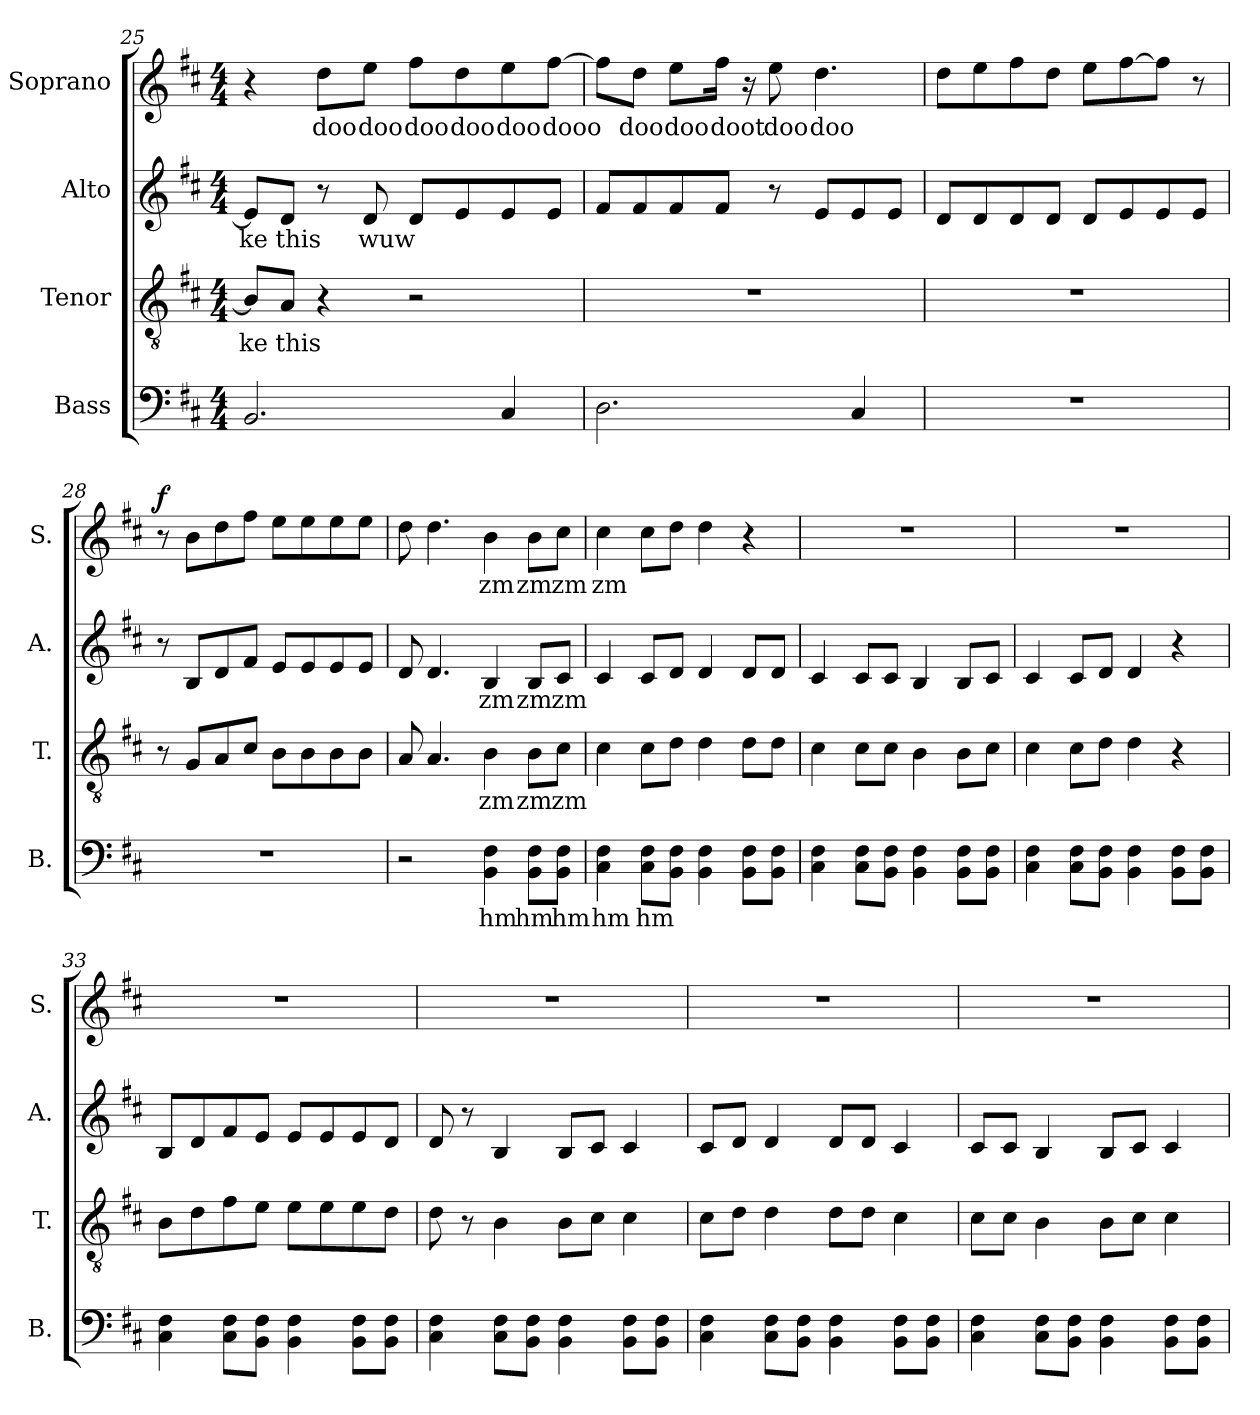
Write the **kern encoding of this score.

**kern	**text	**kern	**text	**kern	**text	**kern	**text	**dynam
*part4	*part4	*part3	*part3	*part2	*part2	*part1	*part1	*part1
*staff4	*staff4	*staff3	*staff3	*staff2	*staff2	*staff1	*staff1	*staff1
*I"Bass	*	*I"Tenor	*	*I"Alto	*	*I"Soprano	*	*
*I'B.	*	*I'T.	*	*I'A.	*	*I'S.	*	*
!!LO:PB:g=z
*clefF4	*	*clefGv2	*	*clefG2	*	*clefG2	*	*
*k[f#c#]	*	*k[f#c#]	*	*k[f#c#]	*	*k[f#c#]	*	*
*M4/4	*	*M4/4	*	*M4/4	*	*M4/4	*	*
=25	=25	=25	=25	=25	=25	=25	=25	=25
2.BB/	.	8B/L]	-ke	8e/L]	-ke	4r	.	.
.	.	8A/J	this	8d/J	this	.	.	.
.	.	4r	.	8r	.	8dd\L	doo	.
.	.	.	.	8d/	wuw	8ee\J	doo	.
.	.	2r	.	8d/L	.	8ff#\L	doo	.
.	.	.	.	8e/	.	8dd\	doo	.
4C#/	.	.	.	8e/	.	8ee\	doo	.
.	.	.	.	8e/J	.	[8ff#\J	dooo	.
=26	=26	=26	=26	=26	=26	=26	=26	=26
2.D\	.	1r	.	8f#/L	.	8ff#\L]	.	.
.	.	.	.	8f#/	.	8dd\J	doo	.
.	.	.	.	8f#/	.	8ee\L	doo	.
.	.	.	.	8f#/J	.	16ff#\Jk	doot	.
.	.	.	.	.	.	16r	.	.
.	.	.	.	8r	.	8ee\	doo	.
.	.	.	.	8e/L	.	4.dd\	doo	.
4C#/	.	.	.	8e/	.	.	.	.
.	.	.	.	8e/J	.	.	.	.
=27	=27	=27	=27	=27	=27	=27	=27	=27
1r	.	1r	.	8d/L	.	8dd\L	.	.
.	.	.	.	8d/	.	8ee\	.	.
.	.	.	.	8d/	.	8ff#\	.	.
.	.	.	.	8d/J	.	8dd\J	.	.
.	.	.	.	8d/L	.	8ee\L	.	.
.	.	.	.	8e/	.	[8ff#\	.	.
.	.	.	.	8e/	.	8ff#\J]	.	.
.	.	.	.	8e/J	.	8r	.	.
!!LO:LB:g=z
=28	=28	=28	=28	=28	=28	=28	=28	=28
!	!	!	!	!	!	!	!	!LO:DY:b
1r	.	8r	.	8r	.	8r	.	f
.	.	8G/L	.	8B/L	.	8b\L	.	.
.	.	8A/	.	8d/	.	8dd\	.	.
.	.	8c#/J	.	8f#/J	.	8ff#\J	.	.
.	.	8B\L	.	8e/L	.	8ee\L	.	.
.	.	8B\	.	8e/	.	8ee\	.	.
.	.	8B\	.	8e/	.	8ee\	.	.
.	.	8B\J	.	8e/J	.	8ee\J	.	.
=29	=29	=29	=29	=29	=29	=29	=29	=29
2r	.	8A/	.	8d/	.	8dd\	.	.
.	.	4.A/	.	4.d/	.	4.dd\	.	.
4BB\ 4F#\	hm	4B\	zm	4B/	zm	4b\	zm	.
8BB\ 8F#\L	hm	8B\L	zm	8B/L	zm	8b\L	zm	.
8BB\ 8F#\J	hm	8c#\J	zm	8c#/J	zm	8cc#\J	zm	.
=30	=30	=30	=30	=30	=30	=30	=30	=30
4C#\ 4F#\	hm	4c#\	.	4c#/	.	4cc#\	zm	.
8C#\ 8F#\L	hm	8c#\L	.	8c#/L	.	8cc#\L	.	.
8BB\ 8F#\J	.	8d\J	.	8d/J	.	8dd\J	.	.
4BB\ 4F#\	.	4d\	.	4d/	.	4dd\	.	.
8BB\ 8F#\L	.	8d\L	.	8d/L	.	4r	.	.
8BB\ 8F#\J	.	8d\J	.	8d/J	.	.	.	.
=31	=31	=31	=31	=31	=31	=31	=31	=31
4C#\ 4F#\	.	4c#\	.	4c#/	.	1r	.	.
8C#\ 8F#\L	.	8c#\L	.	8c#/L	.	.	.	.
8BB\ 8F#\J	.	8c#\J	.	8c#/J	.	.	.	.
4BB\ 4F#\	.	4B\	.	4B/	.	.	.	.
8BB\ 8F#\L	.	8B\L	.	8B/L	.	.	.	.
8BB\ 8F#\J	.	8c#\J	.	8c#/J	.	.	.	.
=32	=32	=32	=32	=32	=32	=32	=32	=32
4C#\ 4F#\	.	4c#\	.	4c#/	.	1r	.	.
8C#\ 8F#\L	.	8c#\L	.	8c#/L	.	.	.	.
8BB\ 8F#\J	.	8d\J	.	8d/J	.	.	.	.
4BB\ 4F#\	.	4d\	.	4d/	.	.	.	.
8BB\ 8F#\L	.	4r	.	4r	.	.	.	.
8BB\ 8F#\J	.	.	.	.	.	.	.	.
!!LO:PB:g=z
=33	=33	=33	=33	=33	=33	=33	=33	=33
4C#\ 4F#\	.	8B\L	.	8B/L	.	1r	.	.
.	.	8d\	.	8d/	.	.	.	.
8C#\ 8F#\L	.	8f#\	.	8f#/	.	.	.	.
8BB\ 8F#\J	.	8e\J	.	8e/J	.	.	.	.
4BB\ 4F#\	.	8e\L	.	8e/L	.	.	.	.
.	.	8e\	.	8e/	.	.	.	.
8BB\ 8F#\L	.	8e\	.	8e/	.	.	.	.
8BB\ 8F#\J	.	8d\J	.	8d/J	.	.	.	.
=34	=34	=34	=34	=34	=34	=34	=34	=34
4C#\ 4F#\	.	8d\	.	8d/	.	1r	.	.
.	.	8r	.	8r	.	.	.	.
8C#\ 8F#\L	.	4B\	.	4B/	.	.	.	.
8BB\ 8F#\J	.	.	.	.	.	.	.	.
4BB\ 4F#\	.	8B\L	.	8B/L	.	.	.	.
.	.	8c#\J	.	8c#/J	.	.	.	.
8BB\ 8F#\L	.	4c#\	.	4c#/	.	.	.	.
8BB\ 8F#\J	.	.	.	.	.	.	.	.
=35	=35	=35	=35	=35	=35	=35	=35	=35
4C#\ 4F#\	.	8c#\L	.	8c#/L	.	1r	.	.
.	.	8d\J	.	8d/J	.	.	.	.
8C#\ 8F#\L	.	4d\	.	4d/	.	.	.	.
8BB\ 8F#\J	.	.	.	.	.	.	.	.
4BB\ 4F#\	.	8d\L	.	8d/L	.	.	.	.
.	.	8d\J	.	8d/J	.	.	.	.
8BB\ 8F#\L	.	4c#\	.	4c#/	.	.	.	.
8BB\ 8F#\J	.	.	.	.	.	.	.	.
=36	=36	=36	=36	=36	=36	=36	=36	=36
4C#\ 4F#\	.	8c#\L	.	8c#/L	.	1r	.	.
.	.	8c#\J	.	8c#/J	.	.	.	.
8C#\ 8F#\L	.	4B\	.	4B/	.	.	.	.
8BB\ 8F#\J	.	.	.	.	.	.	.	.
4BB\ 4F#\	.	8B\L	.	8B/L	.	.	.	.
.	.	8c#\J	.	8c#/J	.	.	.	.
8BB\ 8F#\L	.	4c#\	.	4c#/	.	.	.	.
8BB\ 8F#\J	.	.	.	.	.	.	.	.
=	=	=	=	=	=	=	=	=
*-	*-	*-	*-	*-	*-	*-	*-	*-
